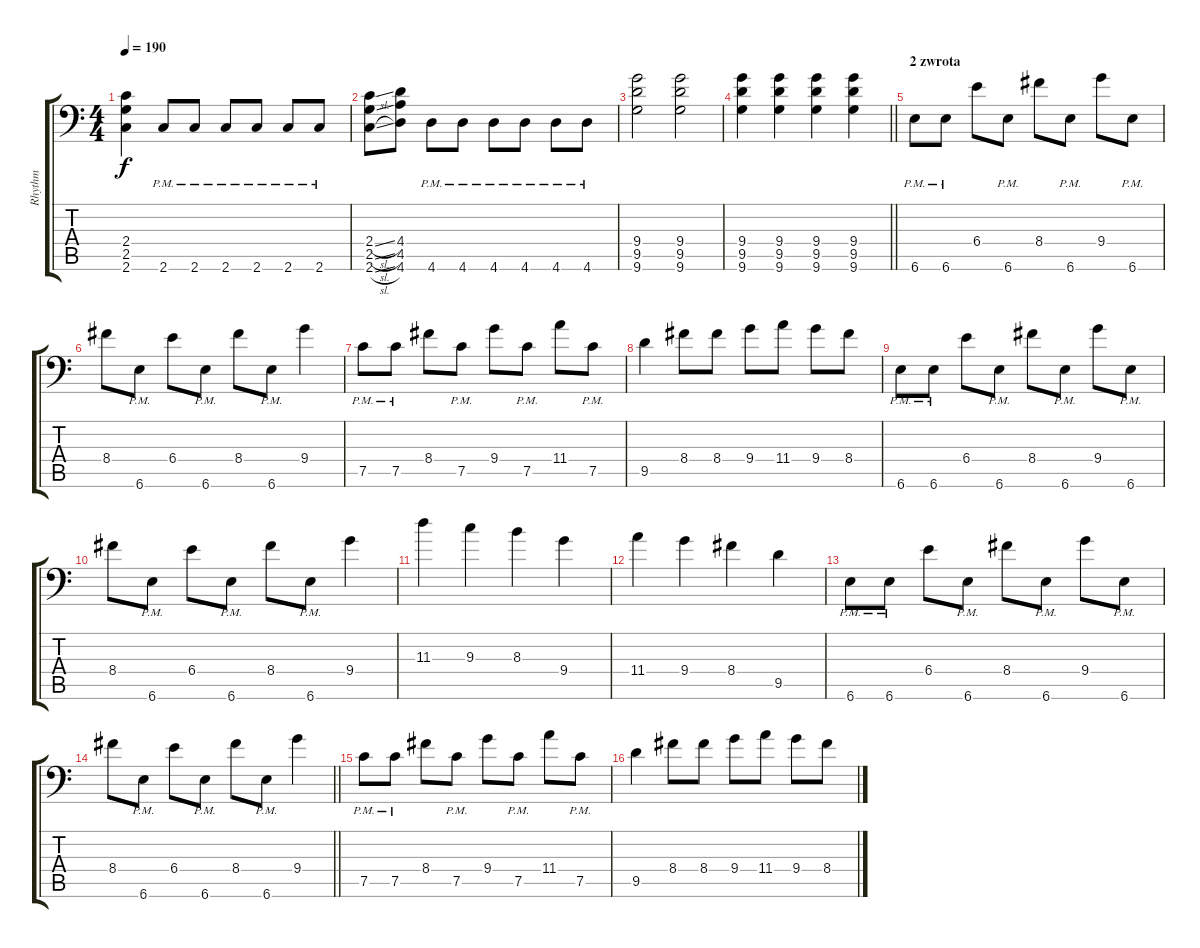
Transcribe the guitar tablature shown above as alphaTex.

\track ("Rhythm" "Rhythm") {instrument distortionguitar}
\staff {score tabs}
\tuning (C4 G3 Eb3 Bb2 F2 Bb1) {hide}
\ts (4 4)
\tempo 190
\clef f4
\ks c
(2.4 2.5 2.6).4{dy f} 2.6{pm}.8 2.6{pm}.8 2.6{pm}.8 2.6{pm}.8 2.6{pm}.8 2.6{pm}.8 |
(2.4{sl} 2.5{sl} 2.6{sl}).8 (4.4 4.5 4.6).8 4.6{pm}.8 4.6{pm}.8 4.6{pm}.8 4.6{pm}.8 4.6{pm}.8 4.6{pm}.8 |
(9.4 9.5 9.6).2 (9.4 9.5 9.6).2 |
\barLineRight lightlight
(9.4 9.5 9.6).4 (9.4 9.5 9.6).4 (9.4 9.5 9.6).4 (9.4 9.5 9.6).4 |
\section ("" "2 zwrota")
6.6{pm}.8 6.6{pm}.8 6.4.8 6.6{pm}.8 8.4.8 6.6{pm}.8 9.4.8 6.6{pm}.8 |
8.4.8 6.6{pm}.8 6.4.8 6.6{pm}.8 8.4.8 6.6{pm}.8 9.4.4 |
7.5{pm}.8 7.5{pm}.8 8.4.8 7.5{pm}.8 9.4.8 7.5{pm}.8 11.4.8 7.5{pm}.8 |
9.5.4 8.4.8 8.4.8 9.4.8 11.4.8 9.4.8 8.4.8 |
6.6{pm}.8 6.6{pm}.8 6.4.8 6.6{pm}.8 8.4.8 6.6{pm}.8 9.4.8 6.6{pm}.8 |
8.4.8 6.6{pm}.8 6.4.8 6.6{pm}.8 8.4.8 6.6{pm}.8 9.4.4 |
11.3.4 9.3.4 8.3.4 9.4.4 |
11.4.4 9.4.4 8.4.4 9.5.4 |
6.6{pm}.8 6.6{pm}.8 6.4.8 6.6{pm}.8 8.4.8 6.6{pm}.8 9.4.8 6.6{pm}.8 |
\barLineRight lightlight
8.4.8 6.6{pm}.8 6.4.8 6.6{pm}.8 8.4.8 6.6{pm}.8 9.4.4 |
7.5{pm}.8 7.5{pm}.8 8.4.8 7.5{pm}.8 9.4.8 7.5{pm}.8 11.4.8 7.5{pm}.8 |
9.5.4 8.4.8 8.4.8 9.4.8 11.4.8 9.4.8 8.4.8
